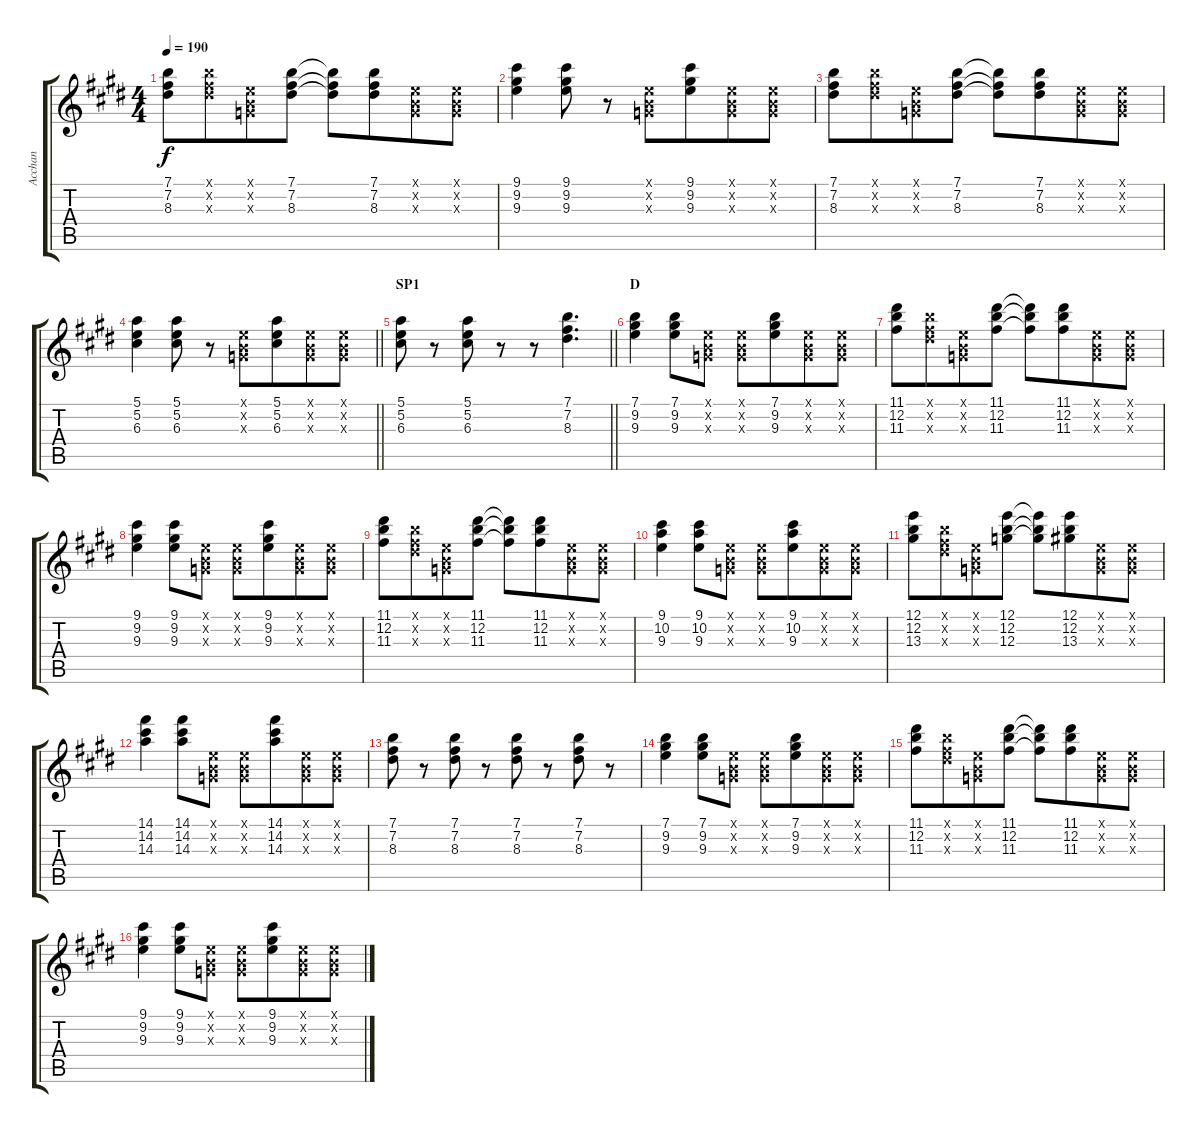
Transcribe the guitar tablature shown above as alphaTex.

\track ("Acchan" "Acchan") {instrument distortionguitar}
\staff {score tabs}
\tuning (E4 B3 G3 D3 A2 E2) {hide}
\ts (4 4)
\tempo 190
\clef g2
\ks e
(7.1 7.2 8.3).8{dy f} (7.1{x} 7.2{x} 8.3{x}).8{beam merge} (0.1{x} 0.2{x} 0.3{x}).8 (7.1 7.2 8.3).8 (7.1{t} 7.2{t} 8.3{t}).8{beam merge} (7.1 7.2 8.3).8{beam merge} (0.1{x} 0.2{x} 0.3{x}).8 (0.1{x} 0.2{x} 0.3{x}).8 |
(9.1 9.2 9.3).4 (9.1 9.2 9.3).8 r.8 (0.1{x} 0.2{x} 0.3{x}).8 (9.1 9.2 9.3).8{beam merge} (0.1{x} 0.2{x} 0.3{x}).8 (0.1{x} 0.2{x} 0.3{x}).8 |
(7.1 7.2 8.3).8 (7.1{x} 7.2{x} 8.3{x}).8{beam merge} (0.1{x} 0.2{x} 0.3{x}).8 (7.1 7.2 8.3).8 (7.1{t} 7.2{t} 8.3{t}).8{beam merge} (7.1 7.2 8.3).8{beam merge} (0.1{x} 0.2{x} 0.3{x}).8 (0.1{x} 0.2{x} 0.3{x}).8 |
\barLineRight lightlight
(5.1 5.2 6.3).4 (5.1 5.2 6.3).8 r.8 (0.1{x} 0.2{x} 0.3{x}).8 (5.1 5.2 6.3).8{beam merge} (0.1{x} 0.2{x} 0.3{x}).8 (0.1{x} 0.2{x} 0.3{x}).8 |
\section ("" "SP1")
\barLineRight lightlight
(5.1 5.2 6.3).8 r.8 (5.1 5.2 6.3).8 r.8 r.8 (7.1 7.2 8.3).4{d} |
\section ("" "D")
(7.1 9.2 9.3).4 (7.1 9.2 9.3).8 (0.1{x} 0.2{x} 0.3{x}).8 (0.1{x} 0.2{x} 0.3{x}).8 (7.1 9.2 9.3).8{beam merge} (0.1{x} 0.2{x} 0.3{x}).8 (0.1{x} 0.2{x} 0.3{x}).8 |
(11.1 12.2 11.3).8 (7.1{x} 7.2{x} 8.3{x}).8{beam merge} (0.1{x} 0.2{x} 0.3{x}).8 (11.1 12.2 11.3).8 (11.1{t} 12.2{t} 11.3{t}).8{beam merge} (11.1 12.2 11.3).8{beam merge} (0.1{x} 0.2{x} 0.3{x}).8 (0.1{x} 0.2{x} 0.3{x}).8 |
(9.1 9.2 9.3).4 (9.1 9.2 9.3).8 (0.1{x} 0.2{x} 0.3{x}).8 (0.1{x} 0.2{x} 0.3{x}).8 (9.1 9.2 9.3).8{beam merge} (0.1{x} 0.2{x} 0.3{x}).8 (0.1{x} 0.2{x} 0.3{x}).8 |
(11.1 12.2 11.3).8 (7.1{x} 7.2{x} 8.3{x}).8{beam merge} (0.1{x} 0.2{x} 0.3{x}).8 (11.1 12.2 11.3).8 (11.1{t} 12.2{t} 11.3{t}).8{beam merge} (11.1 12.2 11.3).8{beam merge} (0.1{x} 0.2{x} 0.3{x}).8 (0.1{x} 0.2{x} 0.3{x}).8 |
(9.1 10.2 9.3).4 (9.1 10.2 9.3).8 (0.1{x} 0.2{x} 0.3{x}).8 (0.1{x} 0.2{x} 0.3{x}).8 (9.1 10.2 9.3).8{beam merge} (0.1{x} 0.2{x} 0.3{x}).8 (0.1{x} 0.2{x} 0.3{x}).8 |
(12.1 12.2 13.3).8 (7.1{x} 7.2{x} 8.3{x}).8{beam merge} (0.1{x} 0.2{x} 0.3{x}).8 (12.1 12.2 12.3).8 (12.1{t} 12.2{t} 12.3{t}).8{beam merge} (12.1 12.2 13.3).8{beam merge} (0.1{x} 0.2{x} 0.3{x}).8 (0.1{x} 0.2{x} 0.3{x}).8 |
(14.1 14.2 14.3).4 (14.1 14.2 14.3).8 (0.1{x} 0.2{x} 0.3{x}).8 (0.1{x} 0.2{x} 0.3{x}).8 (14.1 14.2 14.3).8{beam merge} (0.1{x} 0.2{x} 0.3{x}).8 (0.1{x} 0.2{x} 0.3{x}).8 |
(7.1 7.2 8.3).8 r.8 (7.1 7.2 8.3).8 r.8 (7.1 7.2 8.3).8 r.8 (7.1 7.2 8.3).8 r.8 |
(7.1 9.2 9.3).4 (7.1 9.2 9.3).8 (0.1{x} 0.2{x} 0.3{x}).8 (0.1{x} 0.2{x} 0.3{x}).8 (7.1 9.2 9.3).8{beam merge} (0.1{x} 0.2{x} 0.3{x}).8 (0.1{x} 0.2{x} 0.3{x}).8 |
(11.1 12.2 11.3).8 (7.1{x} 7.2{x} 8.3{x}).8{beam merge} (0.1{x} 0.2{x} 0.3{x}).8 (11.1 12.2 11.3).8 (11.1{t} 12.2{t} 11.3{t}).8{beam merge} (11.1 12.2 11.3).8{beam merge} (0.1{x} 0.2{x} 0.3{x}).8 (0.1{x} 0.2{x} 0.3{x}).8 |
(9.1 9.2 9.3).4 (9.1 9.2 9.3).8 (0.1{x} 0.2{x} 0.3{x}).8 (0.1{x} 0.2{x} 0.3{x}).8 (9.1 9.2 9.3).8{beam merge} (0.1{x} 0.2{x} 0.3{x}).8 (0.1{x} 0.2{x} 0.3{x}).8
